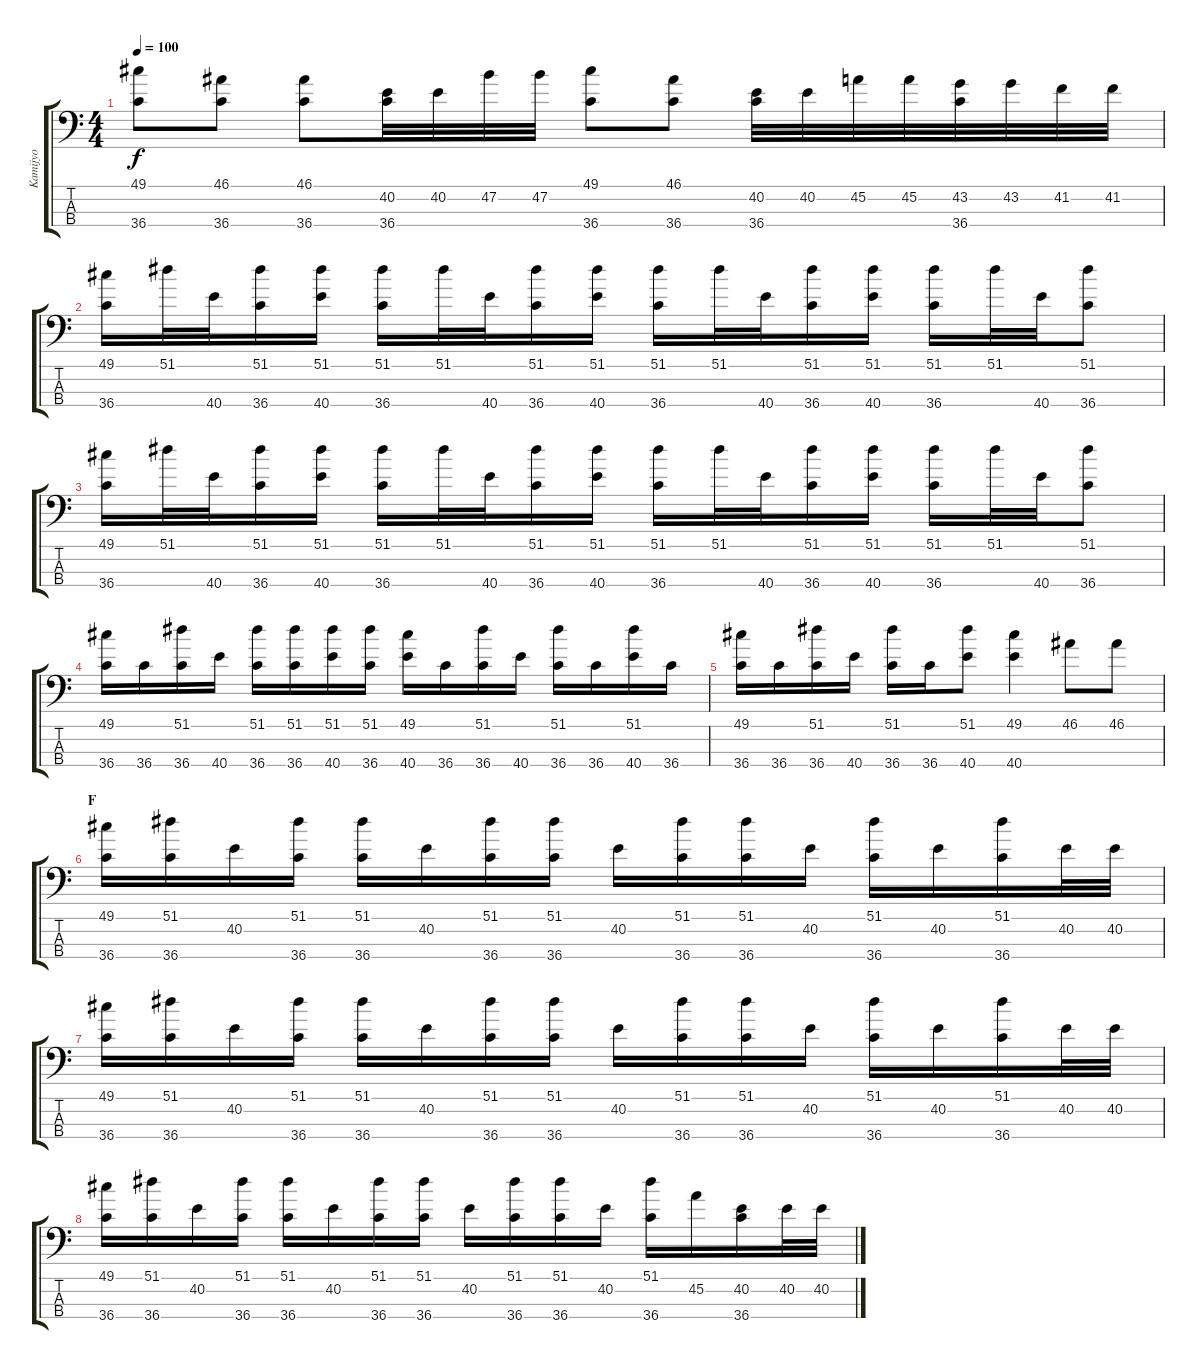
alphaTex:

\track ("Kamijyo" "Kamijyo") {instrument acousticgrandpiano}
\staff {score tabs}
\tuning (C-1 C-1 C-1 C-1) {hide}
\ts (4 4)
\tempo 100
\clef f4
\ks c
(49.1 36.4).8{dy f} (46.1 36.4).8 (46.1 36.4).8 (40.2 36.4).32 40.2.32 47.2.32 47.2.32 (49.1 36.4).8 (46.1 36.4).8 (40.2 36.4).32 40.2.32 45.2.32 45.2.32 (43.2 36.4).32 43.2.32 41.2.32 41.2.32 |
(49.1 36.4).16 51.1.32 40.4.32 (51.1 36.4).16 (51.1 40.4).16 (51.1 36.4).16 51.1.32 40.4.32 (51.1 36.4).16 (51.1 40.4).16 (51.1 36.4).16 51.1.32 40.4.32 (51.1 36.4).16 (51.1 40.4).16 (51.1 36.4).16 51.1.32 40.4.32 (51.1 36.4).8 |
(49.1 36.4).16 51.1.32 40.4.32 (51.1 36.4).16 (51.1 40.4).16 (51.1 36.4).16 51.1.32 40.4.32 (51.1 36.4).16 (51.1 40.4).16 (51.1 36.4).16 51.1.32 40.4.32 (51.1 36.4).16 (51.1 40.4).16 (51.1 36.4).16 51.1.32 40.4.32 (51.1 36.4).8 |
(49.1 36.4).16 36.4.16 (51.1 36.4).16 40.4.16 (51.1 36.4).16 (51.1 36.4).16 (51.1 40.4).16 (51.1 36.4).16 (49.1 40.4).16 36.4.16 (51.1 36.4).16 40.4.16 (51.1 36.4).16 36.4.16 (51.1 40.4).16 36.4.16 |
(49.1 36.4).16 36.4.16 (51.1 36.4).16 40.4.16 (51.1 36.4).16 36.4.16 (51.1 40.4).8 (49.1 40.4).4 46.1.8 46.1.8 |
\section ("" "F")
(49.1 36.4).16 (51.1 36.4).16 40.2.16 (51.1 36.4).16 (51.1 36.4).16 40.2.16 (51.1 36.4).16 (51.1 36.4).16 40.2.16 (51.1 36.4).16 (51.1 36.4).16 40.2.16 (51.1 36.4).16 40.2.16 (51.1 36.4).16 40.2.32 40.2.32 |
(49.1 36.4).16 (51.1 36.4).16 40.2.16 (51.1 36.4).16 (51.1 36.4).16 40.2.16 (51.1 36.4).16 (51.1 36.4).16 40.2.16 (51.1 36.4).16 (51.1 36.4).16 40.2.16 (51.1 36.4).16 40.2.16 (51.1 36.4).16 40.2.32 40.2.32 |
(49.1 36.4).16 (51.1 36.4).16 40.2.16 (51.1 36.4).16 (51.1 36.4).16 40.2.16 (51.1 36.4).16 (51.1 36.4).16 40.2.16 (51.1 36.4).16 (51.1 36.4).16 40.2.16 (51.1 36.4).16 45.2.16 (40.2 36.4).16 40.2.32 40.2.32
